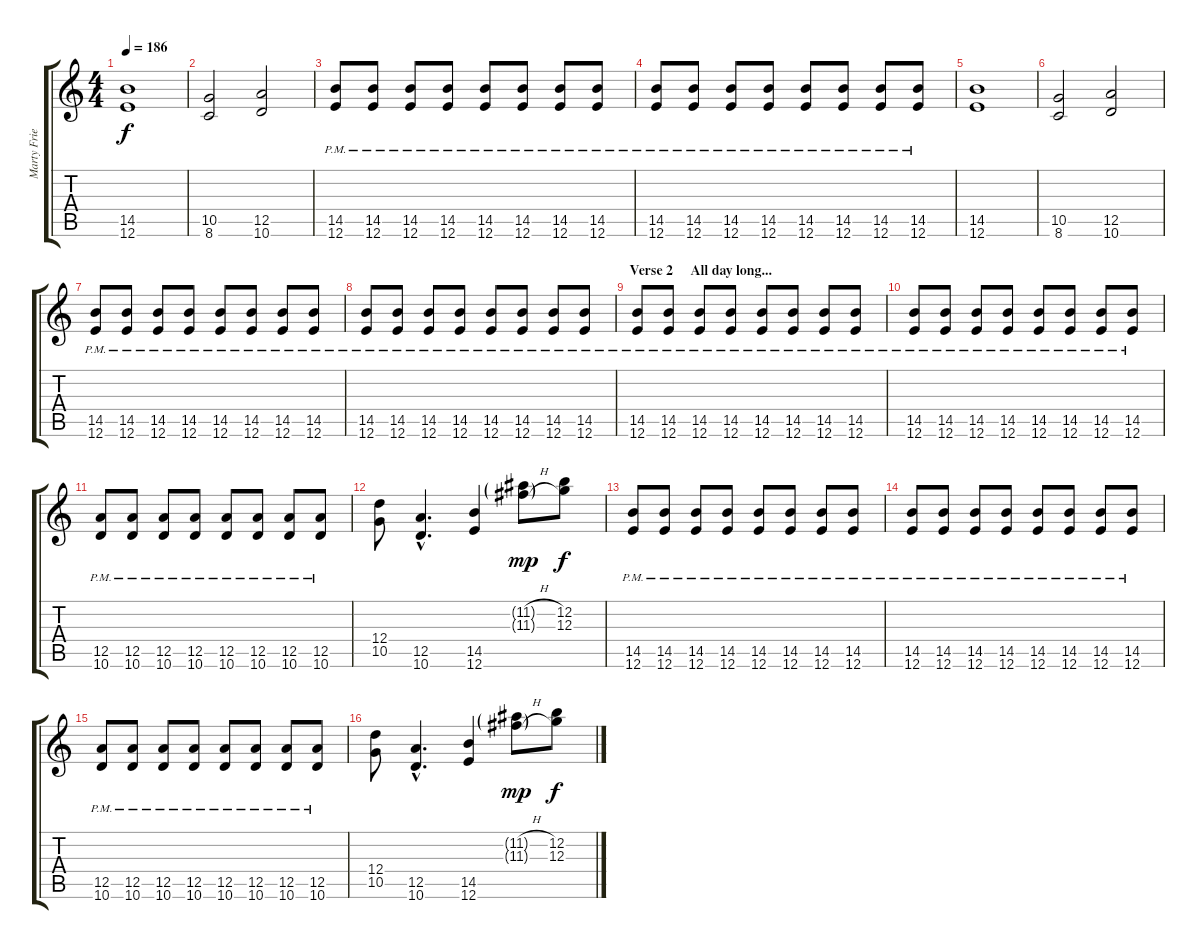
\track ("Marty Friedman [Guitar] " "Marty Frie") {instrument distortionguitar}
\staff {score tabs}
\tuning (E4 B3 G3 D3 A2 E2) {hide}
\ts (4 4)
\tempo 186
\clef g2
\ks c
(14.5 12.6).1{dy f} |
(10.5 8.6).2 (12.5 10.6).2 |
(14.5{pm} 12.6{pm}).8 (14.5{pm} 12.6{pm}).8 (14.5{pm} 12.6{pm}).8 (14.5{pm} 12.6{pm}).8 (14.5{pm} 12.6{pm}).8 (14.5{pm} 12.6{pm}).8 (14.5{pm} 12.6{pm}).8 (14.5{pm} 12.6{pm}).8 |
(14.5{pm} 12.6{pm}).8 (14.5{pm} 12.6{pm}).8 (14.5{pm} 12.6{pm}).8 (14.5{pm} 12.6{pm}).8 (14.5{pm} 12.6{pm}).8 (14.5{pm} 12.6{pm}).8 (14.5{pm} 12.6{pm}).8 (14.5{pm} 12.6{pm}).8 |
(14.5 12.6).1 |
(10.5 8.6).2 (12.5 10.6).2 |
(14.5{pm} 12.6{pm}).8 (14.5{pm} 12.6{pm}).8 (14.5{pm} 12.6{pm}).8 (14.5{pm} 12.6{pm}).8 (14.5{pm} 12.6{pm}).8 (14.5{pm} 12.6{pm}).8 (14.5{pm} 12.6{pm}).8 (14.5{pm} 12.6{pm}).8 |
(14.5{pm} 12.6{pm}).8 (14.5{pm} 12.6{pm}).8 (14.5{pm} 12.6{pm}).8 (14.5{pm} 12.6{pm}).8 (14.5{pm} 12.6{pm}).8 (14.5{pm} 12.6{pm}).8 (14.5{pm} 12.6{pm}).8 (14.5{pm} 12.6{pm}).8 |
\section ("" "Verse 2     All day long...")
(14.5{pm} 12.6{pm}).8 (14.5{pm} 12.6{pm}).8 (14.5{pm} 12.6{pm}).8 (14.5{pm} 12.6{pm}).8 (14.5{pm} 12.6{pm}).8 (14.5{pm} 12.6{pm}).8 (14.5{pm} 12.6{pm}).8 (14.5{pm} 12.6{pm}).8 |
(14.5{pm} 12.6{pm}).8 (14.5{pm} 12.6{pm}).8 (14.5{pm} 12.6{pm}).8 (14.5{pm} 12.6{pm}).8 (14.5{pm} 12.6{pm}).8 (14.5{pm} 12.6{pm}).8 (14.5{pm} 12.6{pm}).8 (14.5{pm} 12.6{pm}).8 |
(12.5{pm} 10.6{pm}).8 (12.5{pm} 10.6{pm}).8 (12.5{pm} 10.6{pm}).8 (12.5{pm} 10.6{pm}).8 (12.5{pm} 10.6{pm}).8 (12.5{pm} 10.6{pm}).8 (12.5{pm} 10.6{pm}).8 (12.5{pm} 10.6{pm}).8 |
(12.4 10.5).8 (12.5{hac} 10.6{hac}).4{d} (14.5 12.6).4 (11.2{h g} 11.3{h g}).8{dy mp} (12.2 12.3).8{dy f} |
(14.5{pm} 12.6{pm}).8 (14.5{pm} 12.6{pm}).8 (14.5{pm} 12.6{pm}).8 (14.5{pm} 12.6{pm}).8 (14.5{pm} 12.6{pm}).8 (14.5{pm} 12.6{pm}).8 (14.5{pm} 12.6{pm}).8 (14.5{pm} 12.6{pm}).8 |
(14.5{pm} 12.6{pm}).8 (14.5{pm} 12.6{pm}).8 (14.5{pm} 12.6{pm}).8 (14.5{pm} 12.6{pm}).8 (14.5{pm} 12.6{pm}).8 (14.5{pm} 12.6{pm}).8 (14.5{pm} 12.6{pm}).8 (14.5{pm} 12.6{pm}).8 |
(12.5{pm} 10.6{pm}).8 (12.5{pm} 10.6{pm}).8 (12.5{pm} 10.6{pm}).8 (12.5{pm} 10.6{pm}).8 (12.5{pm} 10.6{pm}).8 (12.5{pm} 10.6{pm}).8 (12.5{pm} 10.6{pm}).8 (12.5{pm} 10.6{pm}).8 |
(12.4 10.5).8 (12.5{hac} 10.6{hac}).4{d} (14.5 12.6).4 (11.2{h g} 11.3{h g}).8{dy mp} (12.2 12.3).8{dy f}
